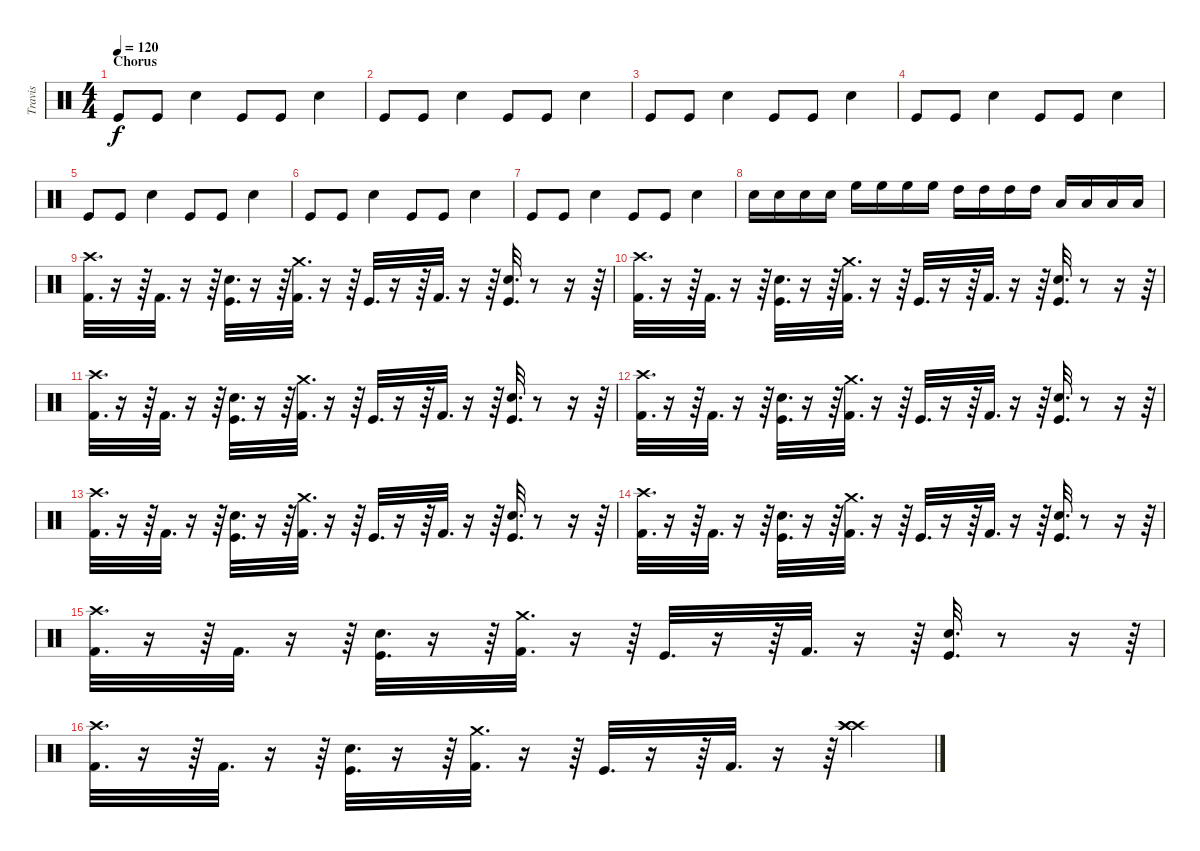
\track ("Travis " "Travis ") {instrument percussion}
\staff {score}
\articulation defaults
\ts (4 4)
\section ("" "Chorus")
\tempo 120
\clef neutral
\ks c "Kick (hit)".8{dy f} "Kick (hit)".8 "Snare (hit) 2".4 "Kick (hit)".8 "Kick (hit)".8 "Snare (hit) 2".4
|
"Kick (hit)".8 "Kick (hit)".8 "Snare (hit) 2".4 "Kick (hit)".8 "Kick (hit)".8 "Snare (hit) 2".4 |
"Kick (hit)".8 "Kick (hit)".8 "Snare (hit) 2".4 "Kick (hit)".8 "Kick (hit)".8 "Snare (hit) 2".4 |
"Kick (hit)".8 "Kick (hit)".8 "Snare (hit) 2".4 "Kick (hit)".8 "Kick (hit)".8 "Snare (hit) 2".4 |
"Kick (hit)".8 "Kick (hit)".8 "Snare (hit) 2".4 "Kick (hit)".8 "Kick (hit)".8 "Snare (hit) 2".4 |
"Kick (hit)".8 "Kick (hit)".8 "Snare (hit) 2".4 "Kick (hit)".8 "Kick (hit)".8 "Snare (hit) 2".4 |
"Kick (hit)".8 "Kick (hit)".8 "Snare (hit) 2".4 "Kick (hit)".8 "Kick (hit)".8 "Snare (hit) 2".4 |
"Snare (hit) 2".16 "Snare (hit) 2".16 "Snare (hit) 2".16 "Snare (hit) 2".16 "High Floor Tom (hit)".16 "High Floor Tom (hit)".16 "High Floor Tom (hit)".16 "High Floor Tom (hit)".16 "High Tom (hit)".16 "High Tom (hit)".16 "High Tom (hit)".16 "High Tom (hit)".16 "Low Tom (hit)".16 "Low Tom (hit)".16 "Low Tom (hit)".16 "Low Tom (hit)".16 |
("Crash high (hit)" "Kick (hit) 2").32{d} r.16 r.64 "Kick (hit) 2".32{d} r.16 r.64 ("Kick (hit)" "Snare (hit) 2").32{d} r.16 r.64 ("Crash medium (hit)" "Kick (hit) 2").32{d} r.16 r.64 "Kick (hit)".32{d} r.16 r.64 "Kick (hit) 2".32{d} r.16 r.64 ("Kick (hit)" "Snare (hit) 2").32{d} r.8 r.16 r.64 |
("Crash high (hit)" "Kick (hit) 2").32{d} r.16 r.64 "Kick (hit) 2".32{d} r.16 r.64 ("Kick (hit)" "Snare (hit) 2").32{d} r.16 r.64 ("Crash medium (hit)" "Kick (hit) 2").32{d} r.16 r.64 "Kick (hit)".32{d} r.16 r.64 "Kick (hit) 2".32{d} r.16 r.64 ("Kick (hit)" "Snare (hit) 2").32{d} r.8 r.16 r.64 |
("Crash high (hit)" "Kick (hit) 2").32{d} r.16 r.64 "Kick (hit) 2".32{d} r.16 r.64 ("Kick (hit)" "Snare (hit) 2").32{d} r.16 r.64 ("Crash medium (hit)" "Kick (hit) 2").32{d} r.16 r.64 "Kick (hit)".32{d} r.16 r.64 "Kick (hit) 2".32{d} r.16 r.64 ("Kick (hit)" "Snare (hit) 2").32{d} r.8 r.16 r.64 |
("Crash high (hit)" "Kick (hit) 2").32{d} r.16 r.64 "Kick (hit) 2".32{d} r.16 r.64 ("Kick (hit)" "Snare (hit) 2").32{d} r.16 r.64 ("Crash medium (hit)" "Kick (hit) 2").32{d} r.16 r.64 "Kick (hit)".32{d} r.16 r.64 "Kick (hit) 2".32{d} r.16 r.64 ("Kick (hit)" "Snare (hit) 2").32{d} r.8 r.16 r.64 |
("Crash high (hit)" "Kick (hit) 2").32{d} r.16 r.64 "Kick (hit) 2".32{d} r.16 r.64 ("Kick (hit)" "Snare (hit) 2").32{d} r.16 r.64 ("Crash medium (hit)" "Kick (hit) 2").32{d} r.16 r.64 "Kick (hit)".32{d} r.16 r.64 "Kick (hit) 2".32{d} r.16 r.64 ("Kick (hit)" "Snare (hit) 2").32{d} r.8 r.16 r.64 |
("Crash high (hit)" "Kick (hit) 2").32{d} r.16 r.64 "Kick (hit) 2".32{d} r.16 r.64 ("Kick (hit)" "Snare (hit) 2").32{d} r.16 r.64 ("Crash medium (hit)" "Kick (hit) 2").32{d} r.16 r.64 "Kick (hit)".32{d} r.16 r.64 "Kick (hit) 2".32{d} r.16 r.64 ("Kick (hit)" "Snare (hit) 2").32{d} r.8 r.16 r.64 |
("Crash high (hit)" "Kick (hit) 2").32{d} r.16 r.64 "Kick (hit) 2".32{d} r.16 r.64 ("Kick (hit)" "Snare (hit) 2").32{d} r.16 r.64 ("Crash medium (hit)" "Kick (hit) 2").32{d} r.16 r.64 "Kick (hit)".32{d} r.16 r.64 "Kick (hit) 2".32{d} r.16 r.64 ("Kick (hit)" "Snare (hit) 2").32{d} r.8 r.16 r.64 |
("Crash high (hit)" "Kick (hit) 2").32{d} r.16 r.64 "Kick (hit) 2".32{d} r.16 r.64 ("Kick (hit)" "Snare (hit) 2").32{d} r.16 r.64 ("Crash medium (hit)" "Kick (hit) 2").32{d} r.16 r.64 "Kick (hit)".32{d} r.16 r.64 "Kick (hit) 2".32{d} r.16 r.64 ("Crash high (hit)" "Crash high (hit)" "Crash high (hit)").4
